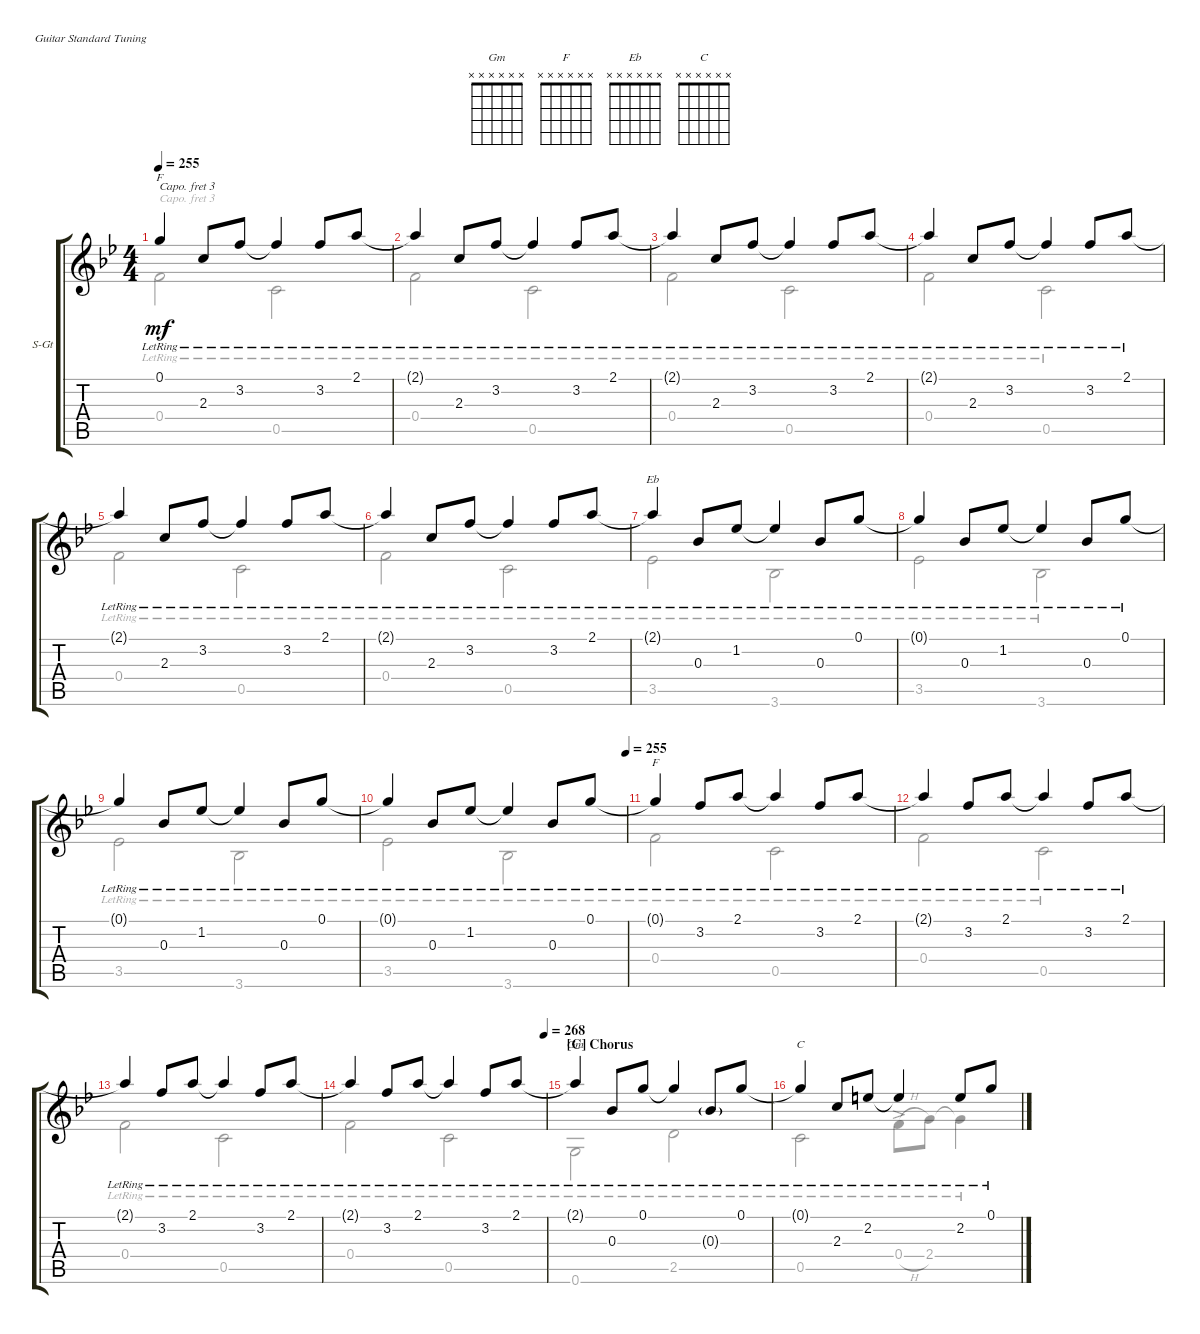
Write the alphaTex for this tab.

\defaultSystemsLayout 4
\bracketExtendMode groupsimilarinstruments
\firstSystemTrackNameOrientation horizontal
\otherSystemsTrackNameOrientation horizontal
\track ("Paul's Guitar" "S-Gt") {instrument acousticguitarsteel}
\staff {score tabs}
\capo 3
\tuning (E4 B3 G3 D3 A2 E2)
\chord ("Gm" x x x x x x)
\chord ("F" x x x x x x)
\chord ("Eb" x x x x x x)
\chord ("C" x x x x x x)
\voice
\ts (4 4)
\tempo 255
\clef g2
\ks gminor
0.1{lr t}.4{ch "F" dy mf} 2.3{lr}.8 3.2{lr}.8 3.2{lr t}.4 3.2{lr}.8 2.1{lr}.8 |
2.1{lr t}.4 2.3{lr}.8 3.2{lr}.8 3.2{lr t}.4 3.2{lr}.8 2.1{lr}.8 |
2.1{lr t}.4 2.3{lr}.8 3.2{lr}.8 3.2{lr t}.4 3.2{lr}.8 2.1{lr}.8 |
2.1{lr t}.4 2.3{lr}.8 3.2{lr}.8 3.2{lr t}.4 3.2{lr}.8 2.1{lr}.8 |
2.1{lr t}.4 2.3{lr}.8 3.2{lr}.8 3.2{lr t}.4 3.2{lr}.8 2.1{lr}.8 |
2.1{lr t}.4 2.3{lr}.8 3.2{lr}.8 3.2{lr t}.4 3.2{lr}.8 2.1{lr}.8 |
2.1{lr t}.4{ch "Eb"} 0.3{lr}.8 1.2{lr}.8 1.2{lr t}.4 0.3{lr}.8 0.1{lr}.8 |
0.1{lr t}.4 0.3{lr}.8 1.2{lr}.8 1.2{lr t}.4 0.3{lr}.8 0.1{lr}.8 |
0.1{lr t}.4 0.3{lr}.8 1.2{lr}.8 1.2{lr t}.4 0.3{lr}.8 0.1{lr}.8 |
\tempo (255 1)
0.1{lr t}.4 0.3{lr}.8 1.2{lr}.8 1.2{lr t}.4 0.3{lr}.8 0.1{lr}.8 |
0.1{lr t}.4{ch "F"} 3.2{lr}.8 2.1{lr}.8 2.1{lr t}.4 3.2{lr}.8 2.1{lr}.8 |
2.1{lr t}.4 3.2{lr}.8 2.1{lr}.8 2.1{lr t}.4 3.2{lr}.8 2.1{lr}.8 |
2.1{lr t}.4 3.2{lr}.8 2.1{lr}.8 2.1{lr t}.4 3.2{lr}.8 2.1{lr}.8 |
\tempo (268 0.99375)
2.1{lr t}.4 3.2{lr}.8 2.1{lr}.8 2.1{lr t}.4 3.2{lr}.8 2.1{lr}.8 |
\section ("C" "Chorus")
2.1{lr t}.4{ch "Gm"} 0.3{lr}.8 0.1{lr}.8 0.1{lr t}.4 0.3{g lr}.8 0.1{lr}.8 |
0.1{lr t}.4{ch "C"} 2.3{lr}.8 2.2{lr}.8 2.2{lr t}.4 2.2{lr}.8 0.1{lr}.8
\voice
\clef g2
\ottava regular
\simile none
\ks gminor
0.4{lr}.2{dy mf} 0.5{lr}.2 |
0.4{lr}.2 0.5{lr}.2 |
0.4{lr}.2 0.5{lr}.2 |
0.4{lr}.2 0.5{lr}.2 |
0.4{lr}.2 0.5{lr}.2 |
0.4{lr}.2 0.5{lr}.2 |
3.5{lr}.2 3.6{lr}.2 |
3.5{lr}.2 3.6{lr}.2 |
3.5{lr}.2 3.6{lr}.2 |
3.5{lr}.2 3.6{lr}.2 |
0.4{lr}.2 0.5{lr}.2 |
0.4{lr}.2 0.5{lr}.2 |
0.4{lr}.2 0.5{lr}.2 |
0.4{lr}.2 0.5{lr}.2 |
0.6{lr}.2 2.5{lr}.2 |
0.5{lr}.2 0.4{h ac lr}.8 2.4{lr}.8 2.4{lr t}.4
